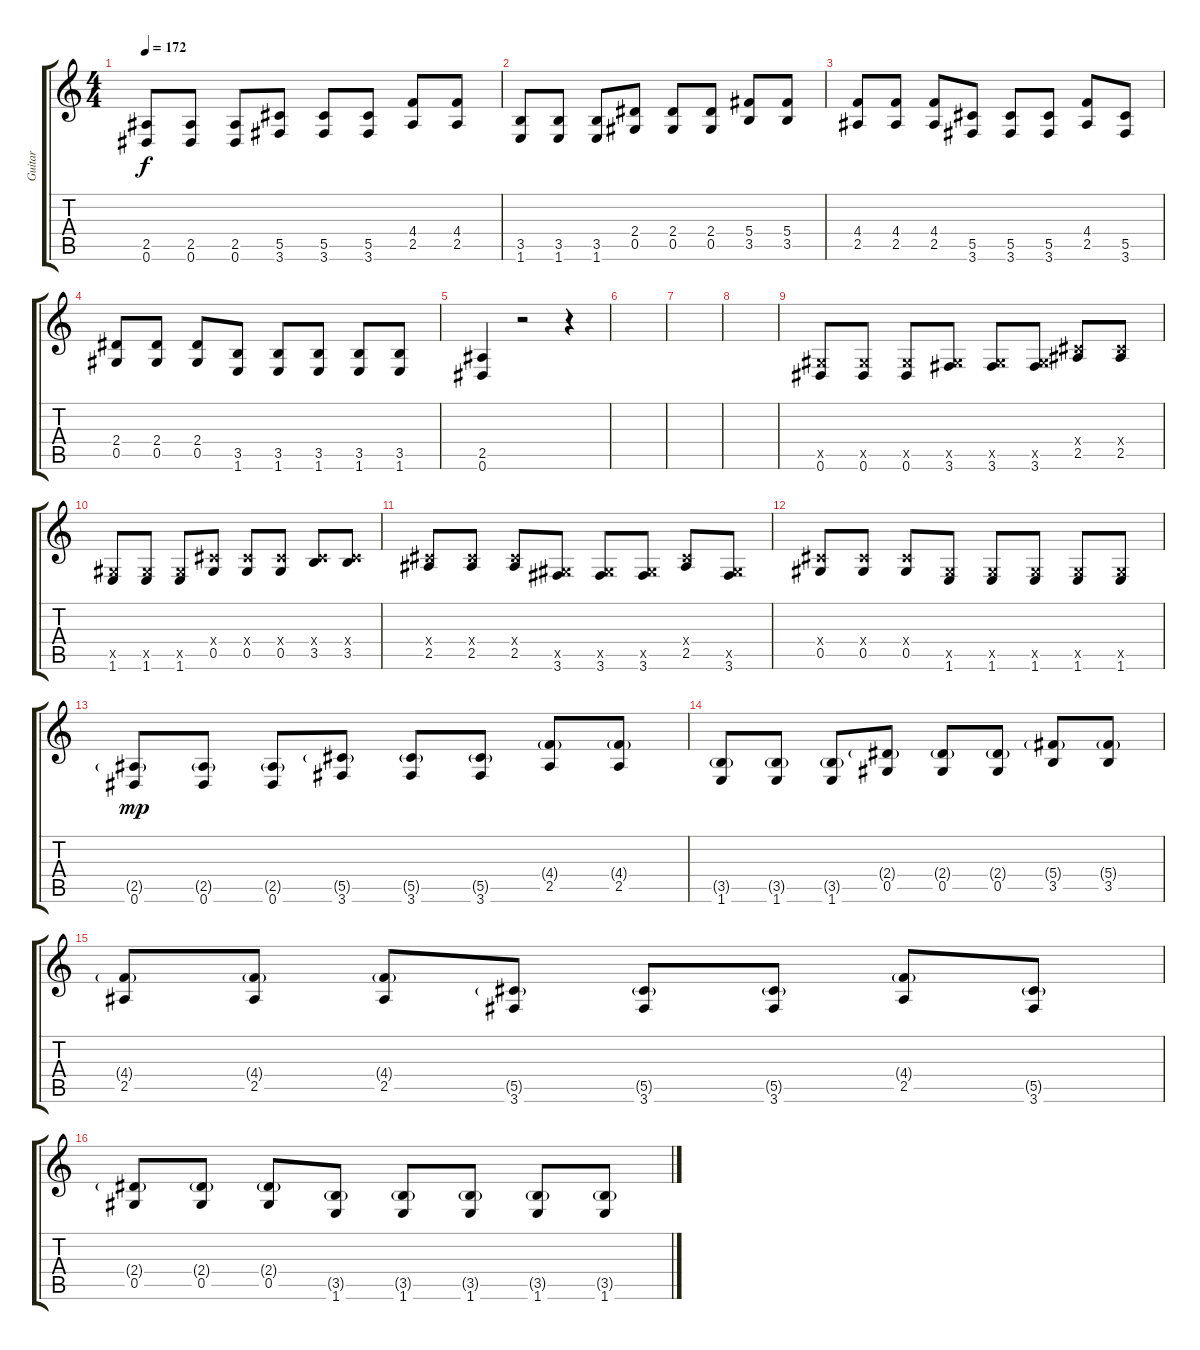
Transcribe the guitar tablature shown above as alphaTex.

\track ("Guitar" "Guitar") {instrument distortionguitar}
\staff {score tabs}
\tuning (Eb4 Bb3 Gb3 Db3 Ab2 Eb2) {hide}
\ts (4 4)
\tempo 172
\clef g2
\ks c
(2.5 0.6).8{dy f} (2.5 0.6).8 (2.5 0.6).8 (5.5 3.6).8 (5.5 3.6).8 (5.5 3.6).8 (4.4 2.5).8 (4.4 2.5).8 |
(3.5 1.6).8 (3.5 1.6).8 (3.5 1.6).8 (2.4 0.5).8 (2.4 0.5).8 (2.4 0.5).8 (5.4 3.5).8 (5.4 3.5).8 |
(4.4 2.5).8 (4.4 2.5).8 (4.4 2.5).8 (5.5 3.6).8 (5.5 3.6).8 (5.5 3.6).8 (4.4 2.5).8 (5.5 3.6).8 |
(2.4 0.5).8 (2.4 0.5).8 (2.4 0.5).8 (3.5 1.6).8 (3.5 1.6).8 (3.5 1.6).8 (3.5 1.6).8 (3.5 1.6).8 |
(2.5 0.6).4 r.2 r.4 |
|
|
|
(0.5{x} 0.6).8 (0.5{x} 0.6).8 (0.5{x} 0.6).8 (0.5{x} 3.6).8 (0.5{x} 3.6).8 (0.5{x} 3.6).8 (0.4{x} 2.5).8 (0.4{x} 2.5).8 |
(0.5{x} 1.6).8 (0.5{x} 1.6).8 (0.5{x} 1.6).8 (0.4{x} 0.5).8 (0.4{x} 0.5).8 (0.4{x} 0.5).8 (0.4{x} 3.5).8 (0.4{x} 3.5).8 |
(0.4{x} 2.5).8 (0.4{x} 2.5).8 (0.4{x} 2.5).8 (0.5{x} 3.6).8 (0.5{x} 3.6).8 (0.5{x} 3.6).8 (0.4{x} 2.5).8 (0.5{x} 3.6).8 |
(0.4{x} 0.5).8 (0.4{x} 0.5).8 (0.4{x} 0.5).8 (0.5{x} 1.6).8 (0.5{x} 1.6).8 (0.5{x} 1.6).8 (0.5{x} 1.6).8 (0.5{x} 1.6).8 |
(2.5{g} 0.6).8{dy mp} (2.5{g} 0.6).8 (2.5{g} 0.6).8 (5.5{g} 3.6).8 (5.5{g} 3.6).8 (5.5{g} 3.6).8 (4.4{g} 2.5).8 (4.4{g} 2.5).8 |
(3.5{g} 1.6).8 (3.5{g} 1.6).8 (3.5{g} 1.6).8 (2.4{g} 0.5).8 (2.4{g} 0.5).8 (2.4{g} 0.5).8 (5.4{g} 3.5).8 (5.4{g} 3.5).8 |
(4.4{g} 2.5).8 (4.4{g} 2.5).8 (4.4{g} 2.5).8 (5.5{g} 3.6).8 (5.5{g} 3.6).8 (5.5{g} 3.6).8 (4.4{g} 2.5).8 (5.5{g} 3.6).8 |
(2.4{g} 0.5).8 (2.4{g} 0.5).8 (2.4{g} 0.5).8 (3.5{g} 1.6).8 (3.5{g} 1.6).8 (3.5{g} 1.6).8 (3.5{g} 1.6).8 (3.5{g} 1.6).8
